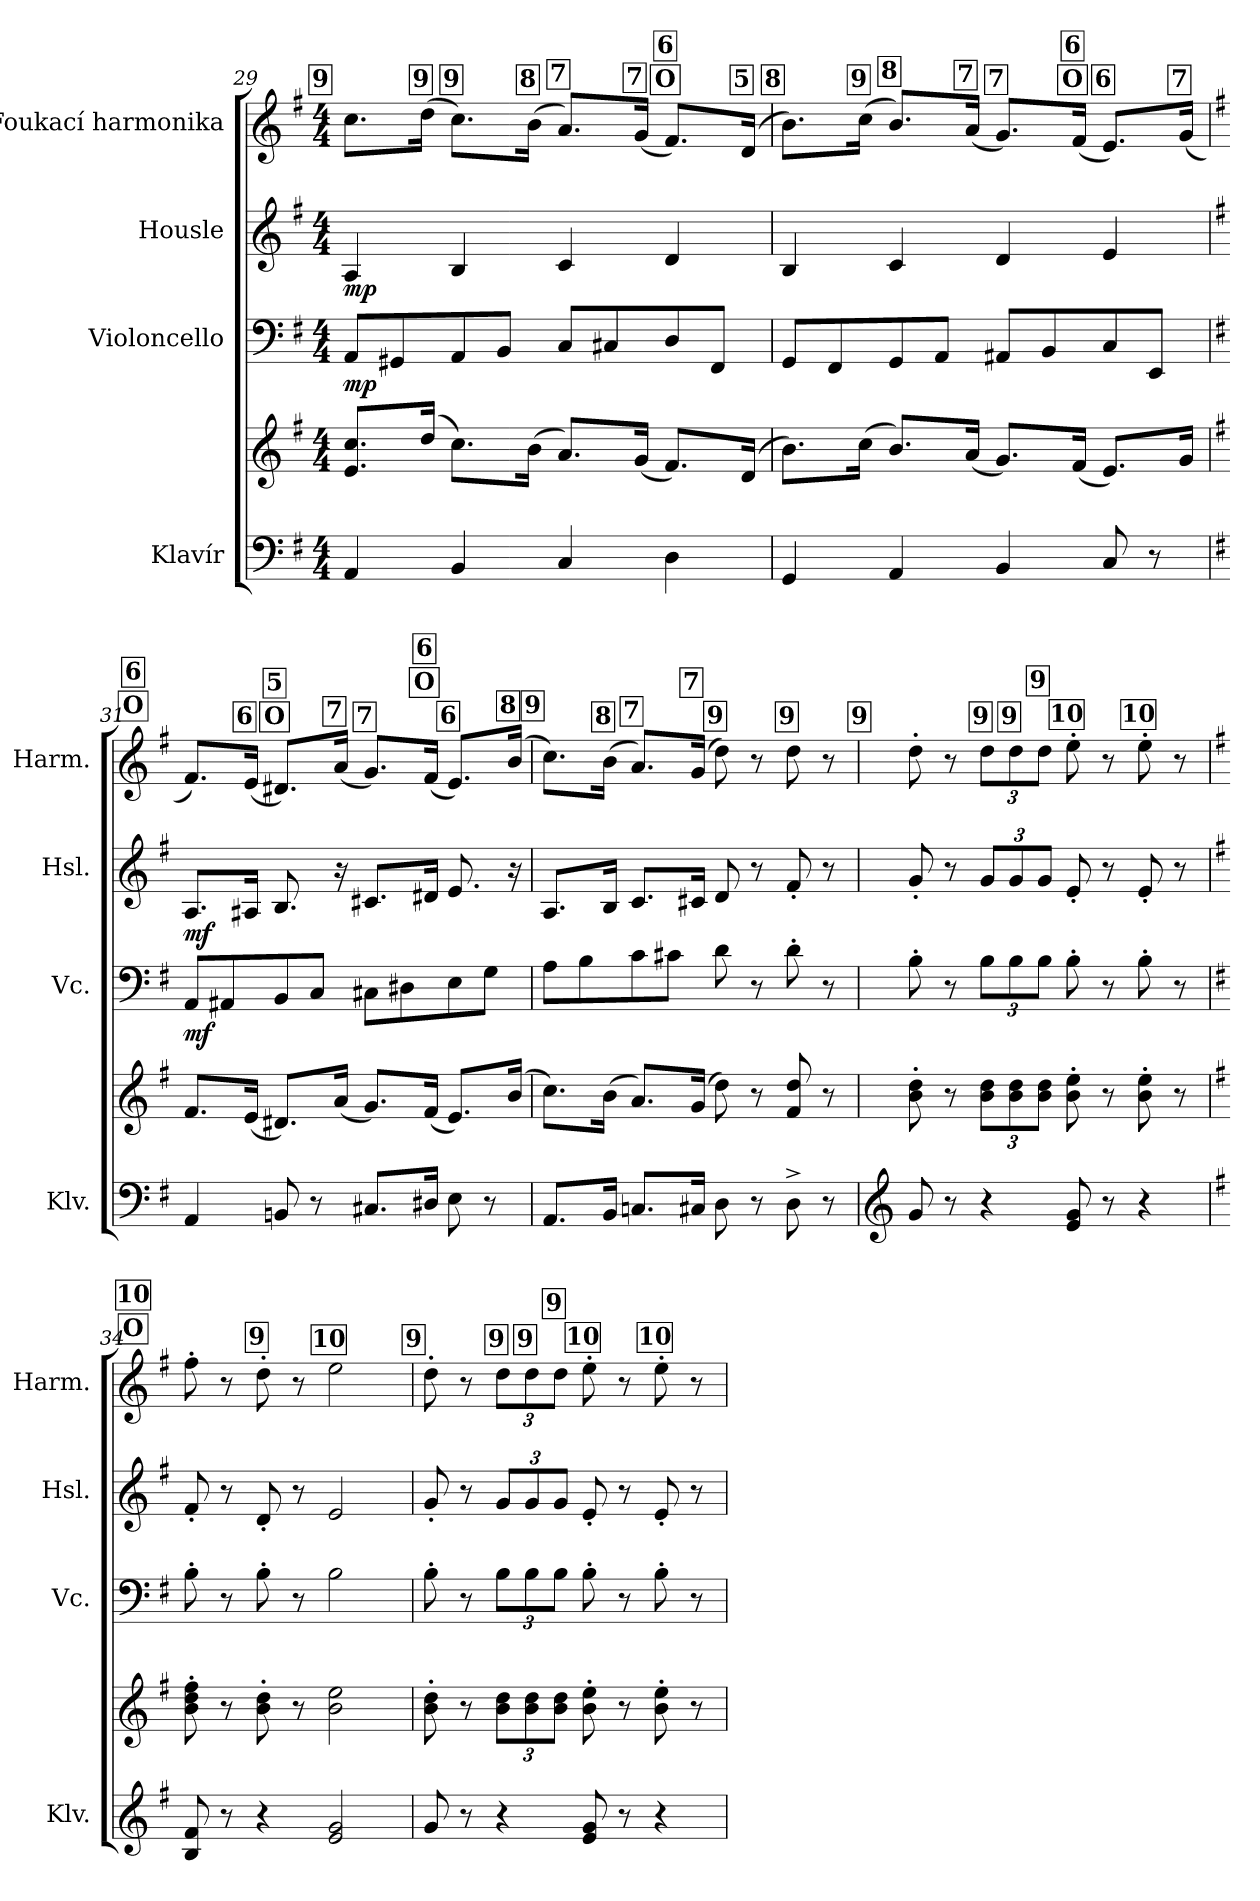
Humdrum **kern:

**kern	**kern	**kern	**dynam	**kern	**dynam	**kern
*part4	*part4	*part3	*part3	*part2	*part2	*part1
*staff5	*staff4	*staff3	*staff3	*staff2	*staff2	*staff1
*I"Klavír	*	*I"Violoncello	*	*I"Housle	*	*I"Foukací harmonika
*I'Klv.	*	*I'Vc.	*	*I'Hsl.	*	*I'Harm.
*clefF4	*clefG2	*clefF4	*	*clefG2	*	*clefG2
*k[f#]	*k[f#]	*k[f#]	*	*k[f#]	*	*k[f#]
*M4/4	*M4/4	*M4/4	*	*M4/4	*	*M4/4
!!LO:REH:place=s1:b:B:fs=14:t=5:qo=3.75
!!LO:REH:place=s1:b:i:fs=14:t=O:qo=3
!!LO:REH:place=s1:b:B:fs=14:t=6:qo=3
!!LO:REH:place=s1:b:B:fs=14:t=7:qo=2.75
!!LO:REH:place=s1:b:B:fs=14:t=7:qo=2
!!LO:REH:place=s1:b:B:fs=14:t=8:qo=1.75
!!LO:REH:place=s1:b:B:fs=14:t=9:qo=1
!!LO:REH:place=s1:b:B:fs=14:t=9:qo=0.75
!!LO:REH:place=s1:b:B:fs=14:t=9
=29	=29	=29	=29	=29	=29	=29
!	!	!	!LO:DY:b	!	!LO:DY:b	!
4AA/	8.e/ 8.cc/L	8AA/L	mp	4A/	mp	8.cci\L
.	.	8GG#X/	.	.	.	.
.	(16dd/Jk	.	.	.	.	(16ddj\Jk
4BB/	8.cc\L)	8AA/	.	4B/	.	8.cci\L)
.	.	8BB/J	.	.	.	.
.	(16b\Jk	.	.	.	.	(16bj\Jk
4C/	8.a/L)	8C/L	.	4c/	.	8.aj/L)
.	.	8C#X/	.	.	.	.
.	(16g/Jk	.	.	.	.	(16gi/Jk
4D\	8.f#/L)	8D/	.	4d/	.	8.f#j/L)
.	.	8FF#/J	.	.	.	.
.	(16d/Jk	.	.	.	.	(16dj/Jk
!!LO:REH:place=s1:b:B:fs=14:t=7:qo=3.75
!!LO:REH:place=s1:b:B:fs=14:t=6:qo=3
!!LO:REH:place=s1:b:i:fs=14:t=O:qo=2.75
!!LO:REH:place=s1:b:B:fs=14:t=6:qo=2.75
!!LO:REH:place=s1:b:B:fs=14:t=7:qo=2
!!LO:REH:place=s1:b:B:fs=14:t=7:qo=1.75
!!LO:REH:place=s1:b:B:fs=14:t=8:qo=1
!!LO:REH:place=s1:b:B:fs=14:t=9:qo=0.75
!!LO:REH:place=s1:b:B:fs=14:t=8
=30	=30	=30	=30	=30	=30	=30
4GG/	8.b\L)	8GG/L	.	4B/	.	8.bj\L)
.	.	8FF#/	.	.	.	.
.	(16cc\Jk	.	.	.	.	(16cci\Jk
4AA/	8.b/L)	8GG/	.	4c/	.	8.bj/L)
.	.	8AA/J	.	.	.	.
.	(16a/Jk	.	.	.	.	(16aj/Jk
4BB/	8.g/L)	8AA#X/L	.	4d/	.	8.gi/L)
.	.	8BB/	.	.	.	.
.	(16f#/Jk	.	.	.	.	(16f#j/Jk
8C/	8.e/L)	8C/	.	4e/	.	8.ei/L)
8r	.	8EE/J	.	.	.	.
.	16g/Jk	.	.	.	.	(16gi/Jk
!!LO:LB:g=z
!!LO:REH:place=s1:b:B:fs=14:t=8:qo=3.75
!!LO:REH:place=s1:b:B:fs=14:t=6:qo=3
!!LO:REH:place=s1:b:i:fs=14:t=O:qo=2.75
!!LO:REH:place=s1:b:B:fs=14:t=6:qo=2.75
!!LO:REH:place=s1:b:B:fs=14:t=7:qo=2
!!LO:REH:place=s1:b:B:fs=14:t=7:qo=1.75
!!LO:REH:place=s1:b:i:fs=14:t=O:qo=1
!!LO:REH:place=s1:b:B:fs=14:t=5:qo=1
!!LO:REH:place=s1:b:B:fs=14:t=6:qo=0.75
!!LO:REH:place=s1:b:i:fs=14:t=O
!!LO:REH:place=s1:b:B:fs=14:t=6
=31	=31	=31	=31	=31	=31	=31
*	*	*	*	*	*	*k[f#]
!	!	!	!LO:DY:b	!	!LO:DY:b	!
4AA/	8.f#/L	8AA/L	mf	8.A/L	mf	8.f#j/L)
.	.	8AA#X/	.	.	.	.
.	(16e/Jk	.	.	16A#X/Jk	.	(16ei/Jk
8BBn/	8.d#X/L)	8BB/	.	8.B/	.	8.d#Xj/L)
8r	.	8C/J	.	.	.	.
.	(16a/Jk	.	.	16r	.	(16aj/Jk
8.C#X/L	8.g/L)	8C#X\L	.	8.c#X/L	.	8.gi/L)
.	.	8D#X\	.	.	.	.
16D#X/Jk	(16f#/Jk	.	.	16d#X/Jk	.	(16f#j/Jk
8E\	8.e/L)	8E\	.	8.e/	.	8.ei/L)
8r	.	8G\J	.	.	.	.
.	(16b/Jk	.	.	16r	.	(16bj/Jk
!!LO:REH:place=s1:b:B:fs=14:t=9:qo=3
!!LO:REH:place=s1:b:B:fs=14:t=9:qo=2
!!LO:REH:place=s1:b:B:fs=14:t=7:qo=1.75
!!LO:REH:place=s1:b:B:fs=14:t=7:qo=1
!!LO:REH:place=s1:b:B:fs=14:t=8:qo=0.75
!!LO:REH:place=s1:b:B:fs=14:t=9
=32	=32	=32	=32	=32	=32	=32
8.AA/L	8.cc\L)	8A\L	.	8.A/L	.	8.cci\L)
.	.	8B\	.	.	.	.
16BB/Jk	(16b\Jk	.	.	16B/Jk	.	(16bj\Jk
8.Cn/L	8.a/L)	8c\	.	8.c/L	.	8.aj/L)
.	.	8c#X\J	.	.	.	.
16C#X/Jk	(16g/Jk	.	.	16c#X/Jk	.	(16gi/Jk
8D\	8dd\)	8d\	.	8d/	.	8ddj\)
8r	8r	8r	.	8r	.	8r
8D^\	8f#/ 8dd/	8d'\	.	8f#'/	.	8ddj\
8r	8r	8r	.	8r	.	8r
!!LO:REH:place=s1:b:B:fs=14:t=10:qo=3
!!LO:REH:place=s1:b:B:fs=14:t=10:qo=2
!!LO:REH:place=s1:b:B:fs=14:t=9:qo=1.6666666666666667
!!LO:REH:place=s1:b:B:fs=14:t=9:qo=1.3333333333333333
!!LO:REH:place=s1:b:B:fs=14:t=9:qo=1
!!LO:REH:place=s1:b:B:fs=14:t=9
=33	=33	=33	=33	=33	=33	=33
*clefG2	*	*	*	*	*	*
8g/	8b\' 8dd\'	8B'\	.	8g'/	.	8dd'j\
8r	8r	8r	.	8r	.	8r
*	*Xbrackettup	*Xbrackettup	*	*Xbrackettup	*	*Xbrackettup
4r	12b\ 12dd\L	12B\L	.	12g/L	.	12ddj\L
.	12b\ 12dd\	12B\	.	12g/	.	12ddj\
.	12b\ 12dd\J	12B\J	.	12g/J	.	12ddj\J
8e/ 8g/	8b\' 8ee\'	8B'\	.	8e'/	.	8ee'i\
8r	8r	8r	.	8r	.	8r
4r	8b\' 8ee\'	8B'\	.	8e'/	.	8ee'i\
.	8r	8r	.	8r	.	8r
!!LO:PB:g=z
!!LO:REH:place=s1:b:B:fs=14:t=10:qo=2
!!LO:REH:place=s1:b:B:fs=14:t=9:qo=1
!!LO:REH:place=s1:b:i:fs=14:t=O
!!LO:REH:place=s1:b:B:fs=14:t=10
=34	=34	=34	=34	=34	=34	=34
*	*	*	*	*	*	*k[f#]
8B/ 8f#/	8b\' 8dd\' 8ff#\'	8B'\	.	8f#'/	.	8ff#'j\
8r	8r	8r	.	8r	.	8r
4r	8b\' 8dd\'	8B'\	.	8d'/	.	8dd'j\
.	8r	8r	.	8r	.	8r
2e/ 2g/	2b\ 2ee\	2B\	.	2e/	.	2eei\
!!LO:REH:place=s1:b:B:fs=14:t=10:qo=3
!!LO:REH:place=s1:b:B:fs=14:t=10:qo=2
!!LO:REH:place=s1:b:B:fs=14:t=9:qo=1.6666666666666667
!!LO:REH:place=s1:b:B:fs=14:t=9:qo=1.3333333333333333
!!LO:REH:place=s1:b:B:fs=14:t=9:qo=1
!!LO:REH:place=s1:b:B:fs=14:t=9
=35	=35	=35	=35	=35	=35	=35
8g/	8b\' 8dd\'	8B'\	.	8g'/	.	8dd'j\
8r	8r	8r	.	8r	.	8r
4r	12b\ 12dd\L	12B\L	.	12g/L	.	12ddj\L
.	12b\ 12dd\	12B\	.	12g/	.	12ddj\
.	12b\ 12dd\J	12B\J	.	12g/J	.	12ddj\J
8e/ 8g/	8b\' 8ee\'	8B'\	.	8e'/	.	8ee'i\
8r	8r	8r	.	8r	.	8r
4r	8b\' 8ee\'	8B'\	.	8e'/	.	8ee'i\
.	8r	8r	.	8r	.	8r
=	=	=	=	=	=	=
*-	*-	*-	*-	*-	*-	*-
